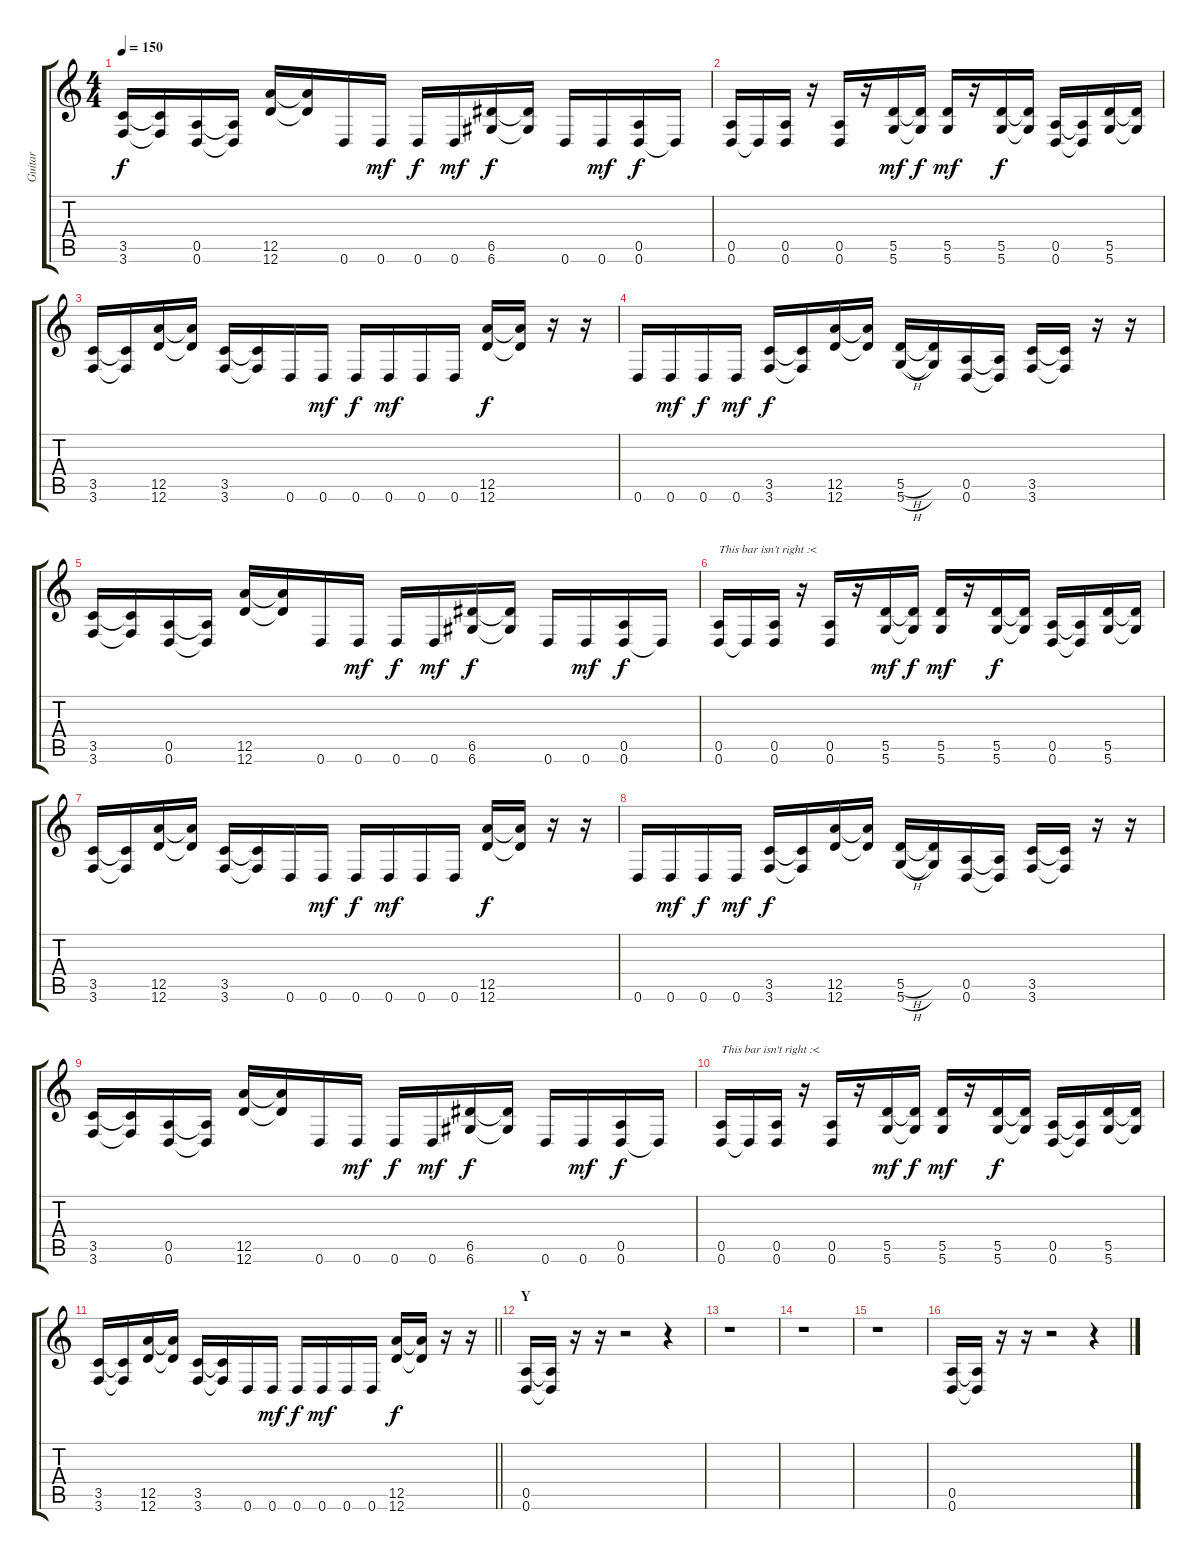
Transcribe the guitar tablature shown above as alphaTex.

\track ("Guitar" "Guitar") {instrument distortionguitar}
\staff {score tabs}
\tuning (E4 B3 G3 D3 A2 D2) {hide}
\ts (4 4)
\tempo 150
\clef g2
\ks c
(3.5 3.6).16{dy f} (3.5{t} 3.6{t}).16 (0.5 0.6).16 (0.5{t} 0.6{t}).16 (12.5 12.6).16 (12.5{t} 12.6{t}).16 0.6.16 0.6.16{dy mf} 0.6.16{dy f} 0.6.16{dy mf} (6.5 6.6).16{dy f} (6.5{t} 6.6{t}).16 0.6.16 0.6.16{dy mf} (0.5 0.6).16{dy f} 0.6{t}.16 |
(0.5 0.6).16 0.6{t}.16 (0.5 0.6).16 r.16 (0.5 0.6).16 r.16 (5.5 5.6).16{dy mf} (5.5{t} 5.6{t}).16{dy f} (5.5 5.6).16{dy mf} r.16 (5.5 5.6).16{dy f} (5.5{t} 5.6{t}).16 (0.5 0.6).16 (0.5{t} 0.6{t}).16 (5.5 5.6).16 (5.5{t} 5.6{t}).16 |
(3.5 3.6).16 (3.5{t} 3.6{t}).16 (12.5 12.6).16 (12.5{t} 12.6{t}).16 (3.5 3.6).16 (3.5{t} 3.6{t}).16 0.6.16 0.6.16{dy mf} 0.6.16{dy f} 0.6.16{dy mf} 0.6.16 0.6.16 (12.5 12.6).16{dy f} (12.5{t} 12.6{t}).16 r.16 r.16 |
0.6.16 0.6.16{dy mf} 0.6.16{dy f} 0.6.16{dy mf} (3.5 3.6).16{dy f} (3.5{t} 3.6{t}).16 (12.5 12.6).16 (12.5{t} 12.6{t}).16 (5.5{h} 5.6{h}).16 (5.5{t} 5.6{t}).16 (0.5 0.6).16 (0.5{t} 0.6{t}).16 (3.5 3.6).16 (3.5{t} 3.6{t}).16 r.16 r.16 |
(3.5 3.6).16 (3.5{t} 3.6{t}).16 (0.5 0.6).16 (0.5{t} 0.6{t}).16 (12.5 12.6).16 (12.5{t} 12.6{t}).16 0.6.16 0.6.16{dy mf} 0.6.16{dy f} 0.6.16{dy mf} (6.5 6.6).16{dy f} (6.5{t} 6.6{t}).16 0.6.16 0.6.16{dy mf} (0.5 0.6).16{dy f} 0.6{t}.16 |
(0.5 0.6).16{txt "This bar isn't right :<"} 0.6{t}.16 (0.5 0.6).16 r.16 (0.5 0.6).16 r.16 (5.5 5.6).16{dy mf} (5.5{t} 5.6{t}).16{dy f} (5.5 5.6).16{dy mf} r.16 (5.5 5.6).16{dy f} (5.5{t} 5.6{t}).16 (0.5 0.6).16 (0.5{t} 0.6{t}).16 (5.5 5.6).16 (5.5{t} 5.6{t}).16 |
(3.5 3.6).16 (3.5{t} 3.6{t}).16 (12.5 12.6).16 (12.5{t} 12.6{t}).16 (3.5 3.6).16 (3.5{t} 3.6{t}).16 0.6.16 0.6.16{dy mf} 0.6.16{dy f} 0.6.16{dy mf} 0.6.16 0.6.16 (12.5 12.6).16{dy f} (12.5{t} 12.6{t}).16 r.16 r.16 |
0.6.16 0.6.16{dy mf} 0.6.16{dy f} 0.6.16{dy mf} (3.5 3.6).16{dy f} (3.5{t} 3.6{t}).16 (12.5 12.6).16 (12.5{t} 12.6{t}).16 (5.5{h} 5.6{h}).16 (5.5{t} 5.6{t}).16 (0.5 0.6).16 (0.5{t} 0.6{t}).16 (3.5 3.6).16 (3.5{t} 3.6{t}).16 r.16 r.16 |
(3.5 3.6).16 (3.5{t} 3.6{t}).16 (0.5 0.6).16 (0.5{t} 0.6{t}).16 (12.5 12.6).16 (12.5{t} 12.6{t}).16 0.6.16 0.6.16{dy mf} 0.6.16{dy f} 0.6.16{dy mf} (6.5 6.6).16{dy f} (6.5{t} 6.6{t}).16 0.6.16 0.6.16{dy mf} (0.5 0.6).16{dy f} 0.6{t}.16 |
(0.5 0.6).16{txt "This bar isn't right :<"} 0.6{t}.16 (0.5 0.6).16 r.16 (0.5 0.6).16 r.16 (5.5 5.6).16{dy mf} (5.5{t} 5.6{t}).16{dy f} (5.5 5.6).16{dy mf} r.16 (5.5 5.6).16{dy f} (5.5{t} 5.6{t}).16 (0.5 0.6).16 (0.5{t} 0.6{t}).16 (5.5 5.6).16 (5.5{t} 5.6{t}).16 |
\barLineRight lightlight
(3.5 3.6).16 (3.5{t} 3.6{t}).16 (12.5 12.6).16 (12.5{t} 12.6{t}).16 (3.5 3.6).16 (3.5{t} 3.6{t}).16 0.6.16 0.6.16{dy mf} 0.6.16{dy f} 0.6.16{dy mf} 0.6.16 0.6.16 (12.5 12.6).16{dy f} (12.5{t} 12.6{t}).16 r.16 r.16 |
\section ("" "Y")
(0.5 0.6).16 (0.5{t} 0.6{t}).16 r.16 r.16 r.2 r.4 |
r.1 |
r.1 |
r.1 |
(0.5 0.6).16 (0.5{t} 0.6{t}).16 r.16 r.16 r.2 r.4
